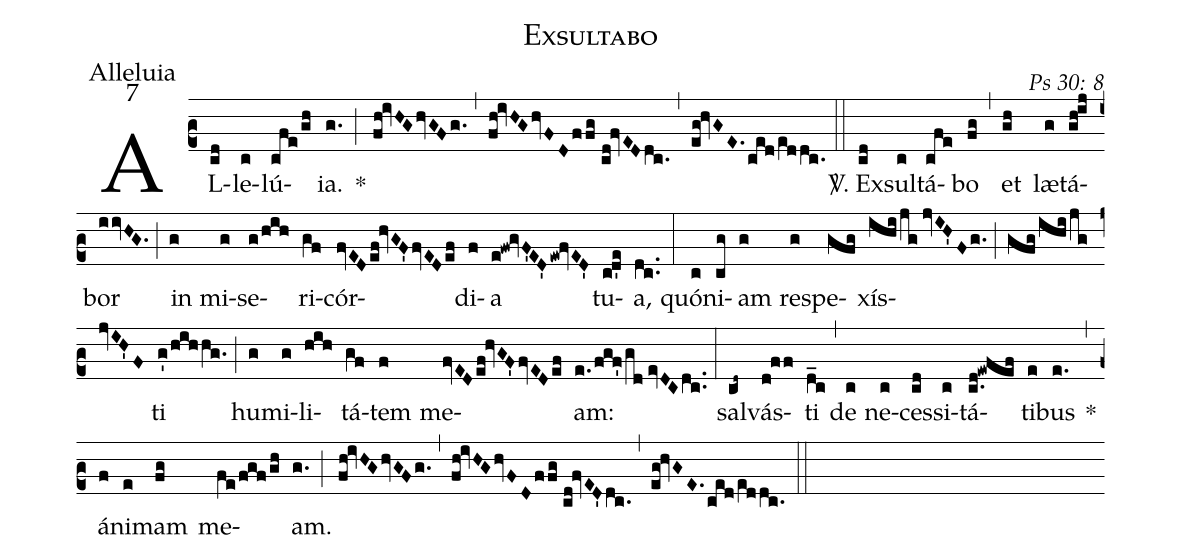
name: Exsultabo;
office-part: Alleluia;
mode: 7;
commentary: Ps 30: 8;
%%
(c2) AL(cd)le(c)lú(cfe/gh)ia.(g.) *(;) (fh!ivHGhvGFg.) (,) (fh!ivHGhvFDffg//cd!fvEDdc.) (,) (eg!hvGE.ced/e[ll:1]ddc.) (::)
<sp>V/</sp>. Ex(cd)sul(c)tá(cfe)bo(fg) (,) et(gh) læ(g)tá(gh!ij)bor(iivHG.) (;) in(g) mi(g)se(g/hih)ri(gf)cór(fvEDef!hvGF'fvEDef)di(f)a(e!fw!gvF'ED'ew!fvED') tu(cd'e)a,(dc..) (:)
quón(c)i(cg)am(g) re(g)spe(gfg)xís(ihijg//jvIH'Fg.)(;)(gfgihijg//jvIH'F)ti(g'/hihhg.) (;) hu(g)mi(g)li(hih)tá(gf)tem(f) me(fvEDef!hvGF'fvEDef)am:(e./fgf'/gd//evDCdc..) (:)
sal(cd~)vás(d!ff)ti(d_c) (,) de(c) ne(c)ces(cd)si(c)tá(c.d!ewfef)ti(e)bus(e.) *(,) á(f)ni(e)mam(fg) me(fe/fgf/gh)am.(g.) (;) (fh!ivHGhvGFg.) (,) (fh!ivHGhvFDffg//cd!fvED'dc.) (,) (eg!hvGE.ced/e[ll:1]ddc.) (::)
